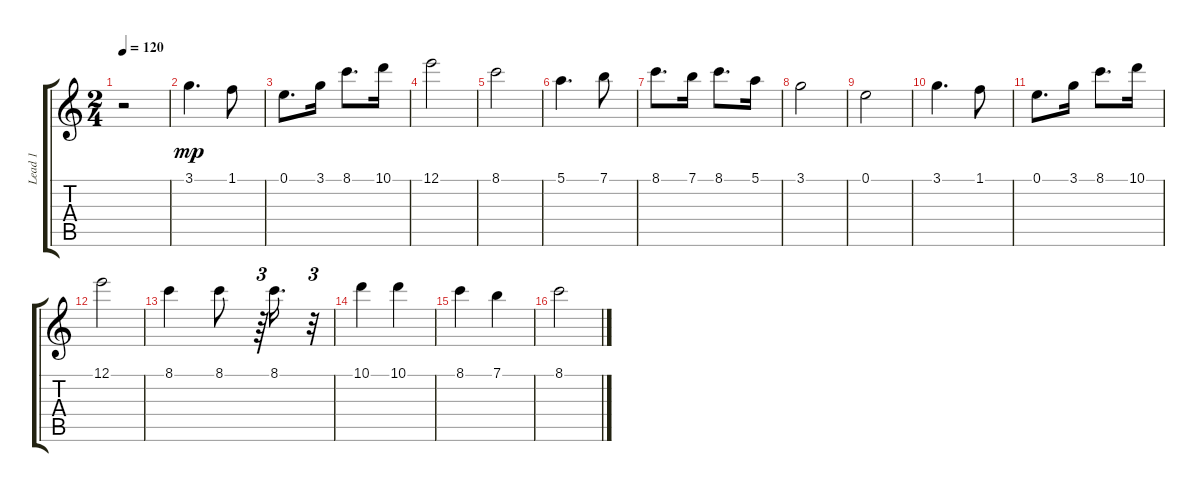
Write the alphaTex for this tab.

\track ("Lead 1" "Lead 1") {instrument acousticguitarsteel}
\staff {score tabs}
\tuning (E4 B3 G3 D3 A2 E2) {hide}
\ts (2 4)
\tempo 120
\clef g2
\ks c
r.2{dy mp} |
3.1.4{d} 1.1.8 |
0.1.8{d} 3.1.16 8.1.8{d} 10.1.16 |
12.1.2 |
8.1.2 |
5.1.4{d} 7.1.8 |
8.1.8{d} 7.1.16 8.1.8{d} 5.1.16 |
3.1.2 |
0.1.2 |
3.1.4{d} 1.1.8 |
0.1.8{d} 3.1.16 8.1.8{d} 10.1.16 |
12.1.2 |
8.1.4 8.1.8 r.64{tu (3 2)} 8.1.16{d} r.32{tu (3 2)} |
10.1.4 10.1.4 |
8.1.4 7.1.4 |
8.1.2
